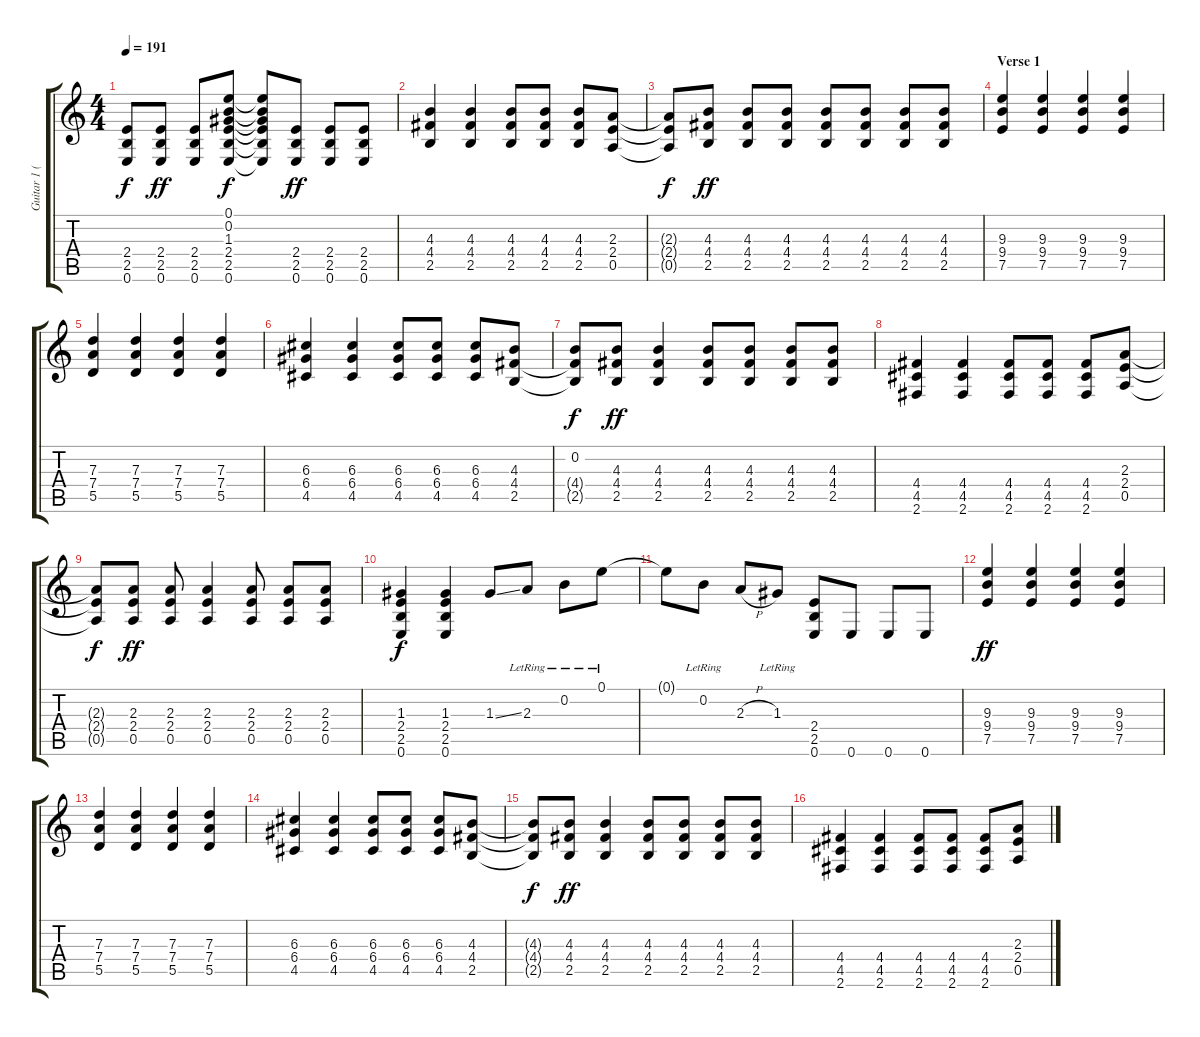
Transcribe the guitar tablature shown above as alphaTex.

\track ("Guitar 1 (Billie Joe Armstrong)" "Guitar 1 (") {instrument distortionguitar}
\staff {score tabs}
\tuning (E4 B3 G3 D3 A2 E2) {hide}
\ts (4 4)
\tempo 191
\clef g2
\ks c
(2.4{t} 2.5{t} 0.6{t}).8{dy f} (2.4 2.5 0.6).8{dy ff} (2.4 2.5 0.6).8 (0.1 0.2 1.3 2.4 2.5 0.6).8{dy f} (0.1{t} 0.2{t} 1.3{t} 2.4{t} 2.5{t} 0.6{t}).8 (2.4 2.5 0.6).8{dy ff} (2.4 2.5 0.6).8 (2.4 2.5 0.6).8 |
(4.3 4.4 2.5).4 (4.3 4.4 2.5).4 (4.3 4.4 2.5).8 (4.3 4.4 2.5).8 (4.3 4.4 2.5).8 (2.3 2.4 0.5).8 |
(2.3{t} 2.4{t} 0.5{t}).8{dy f} (4.3 4.4 2.5).8{dy ff} (4.3 4.4 2.5).8 (4.3 4.4 2.5).8 (4.3 4.4 2.5).8 (4.3 4.4 2.5).8 (4.3 4.4 2.5).8 (4.3 4.4 2.5).8 |
\section ("" "Verse 1")
(9.3 9.4 7.5).4 (9.3 9.4 7.5).4 (9.3 9.4 7.5).4 (9.3 9.4 7.5).4 |
(7.3 7.4 5.5).4 (7.3 7.4 5.5).4 (7.3 7.4 5.5).4 (7.3 7.4 5.5).4 |
(6.3 6.4 4.5).4 (6.3 6.4 4.5).4 (6.3 6.4 4.5).8 (6.3 6.4 4.5).8 (6.3 6.4 4.5).8 (4.3 4.4 2.5).8 |
(0.2 4.4{t} 2.5{t}).8{dy f} (4.3 4.4 2.5).8{dy ff} (4.3 4.4 2.5).4 (4.3 4.4 2.5).8 (4.3 4.4 2.5).8 (4.3 4.4 2.5).8 (4.3 4.4 2.5).8 |
(4.4 4.5 2.6).4 (4.4 4.5 2.6).4 (4.4 4.5 2.6).8 (4.4 4.5 2.6).8 (4.4 4.5 2.6).8 (2.3 2.4 0.5).8 |
(2.3{t} 2.4{t} 0.5{t}).8{dy f} (2.3 2.4 0.5).8{dy ff} (2.3 2.4 0.5).8 (2.3 2.4 0.5).4 (2.3 2.4 0.5).8 (2.3 2.4 0.5).8 (2.3 2.4 0.5).8 |
(1.3 2.4 2.5 0.6).4{dy f} (1.3 2.4 2.5 0.6).4 1.3{ss}.8 2.3{lr}.8 0.2{lr}.8 0.1{lr}.8 |
0.1{t}.8 0.2{lr}.8 2.3{h}.8 1.3{lr}.8 (2.4 2.5 0.6).8 0.6.8 0.6.8 0.6.8 |
(9.3 9.4 7.5).4{dy ff} (9.3 9.4 7.5).4 (9.3 9.4 7.5).4 (9.3 9.4 7.5).4 |
(7.3 7.4 5.5).4 (7.3 7.4 5.5).4 (7.3 7.4 5.5).4 (7.3 7.4 5.5).4 |
(6.3 6.4 4.5).4 (6.3 6.4 4.5).4 (6.3 6.4 4.5).8 (6.3 6.4 4.5).8 (6.3 6.4 4.5).8 (4.3 4.4 2.5).8 |
(4.3{t} 4.4{t} 2.5{t}).8{dy f} (4.3 4.4 2.5).8{dy ff} (4.3 4.4 2.5).4 (4.3 4.4 2.5).8 (4.3 4.4 2.5).8 (4.3 4.4 2.5).8 (4.3 4.4 2.5).8 |
(4.4 4.5 2.6).4 (4.4 4.5 2.6).4 (4.4 4.5 2.6).8 (4.4 4.5 2.6).8 (4.4 4.5 2.6).8 (2.3 2.4 0.5).8
